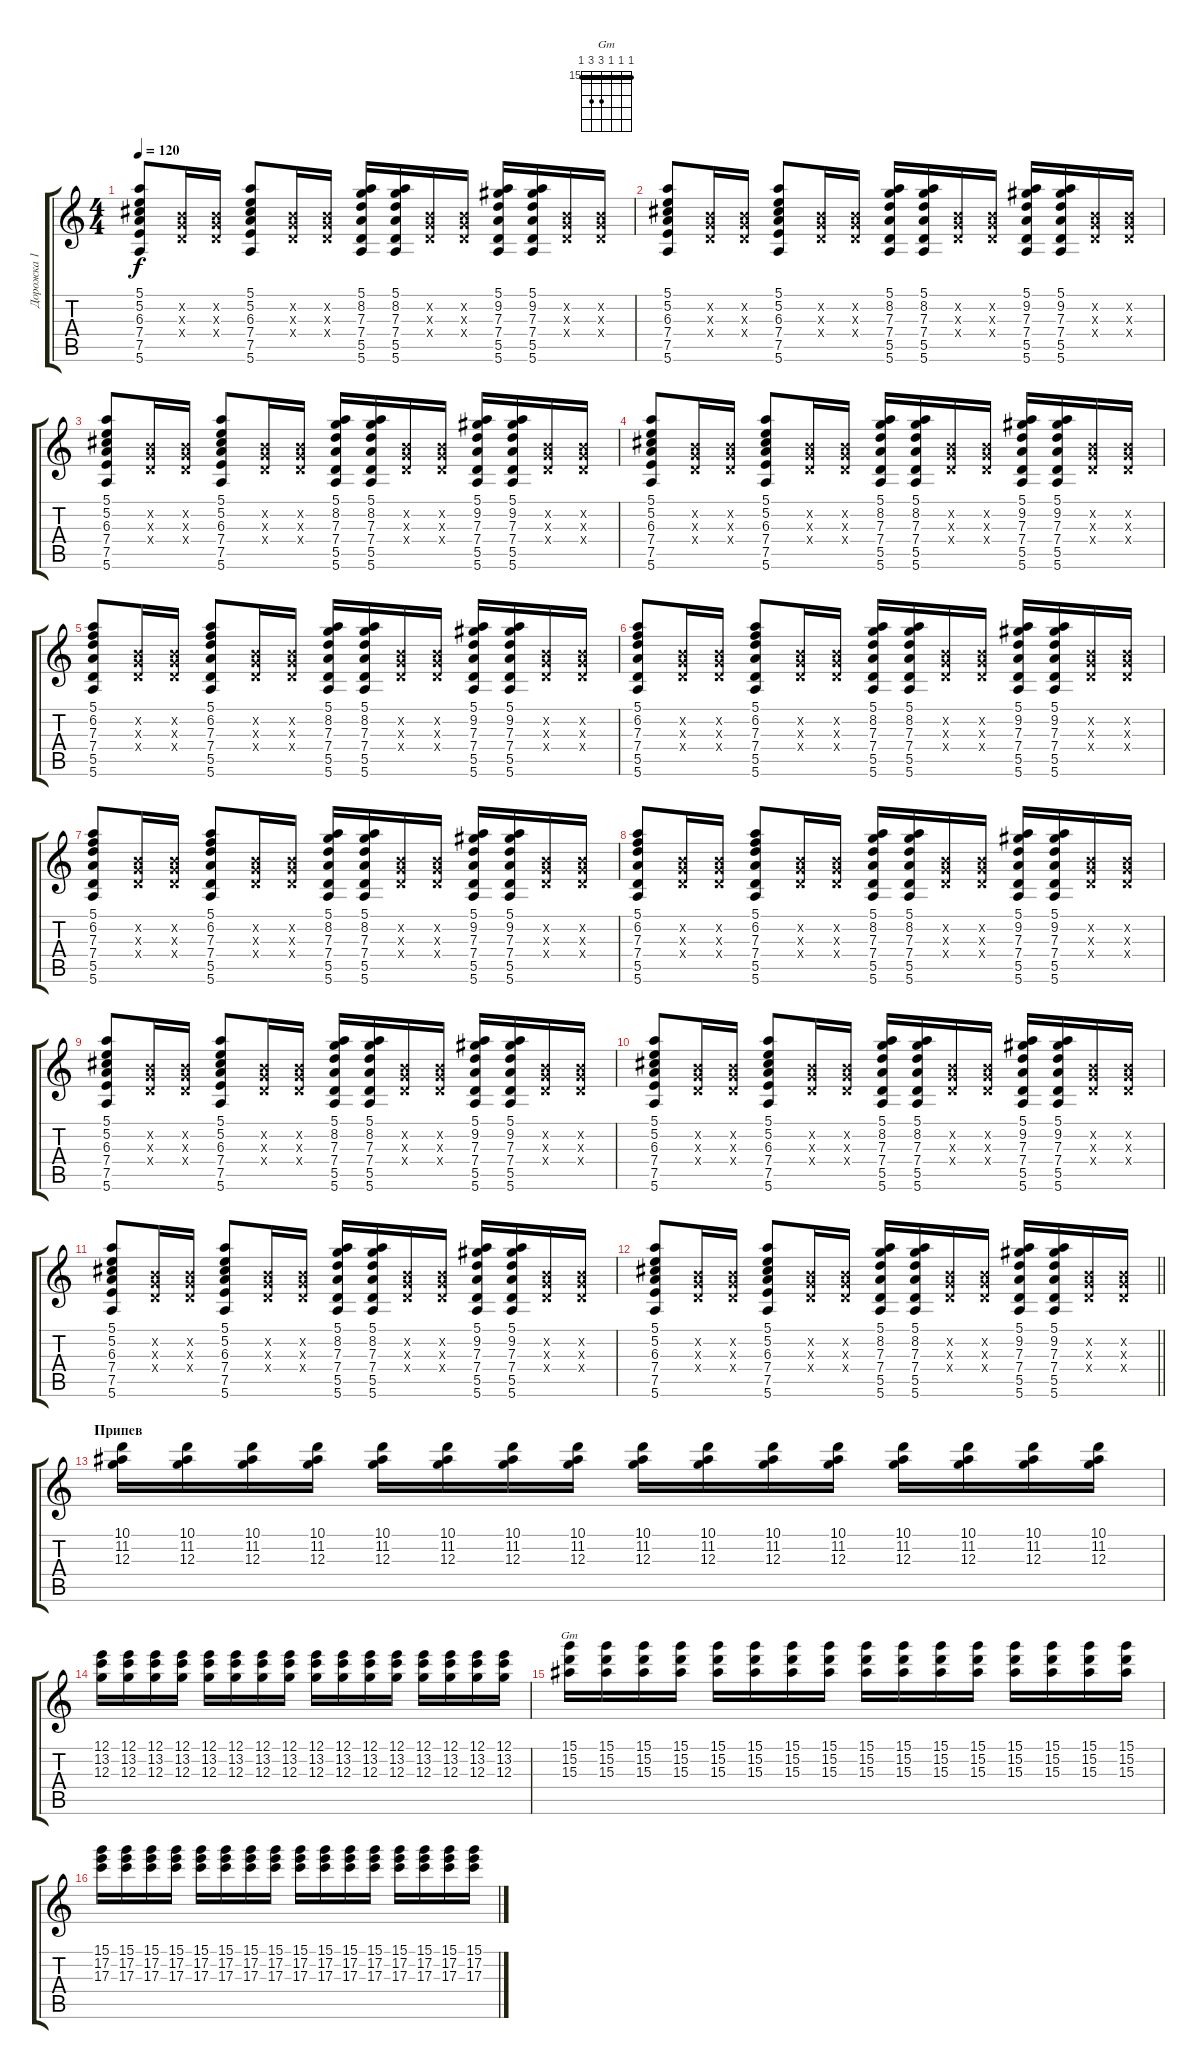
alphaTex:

\track ("Дорожка 1" "Дорожка 1") {instrument electricguitarclean}
\staff {score tabs}
\tuning (E4 B3 G3 D3 A2 E2) {hide}
\chord ("Gm" 15 15 15 17 17 15) {firstfret 15 barre 15}
\ts (4 4)
\tempo 120
\clef g2
\ks c
(5.1 5.2 6.3 7.4 7.5 5.6).8{dy f} (0.2{x} 0.3{x} 0.4{x}).16 (0.2{x} 0.3{x} 0.4{x}).16 (5.1 5.2 6.3 7.4 7.5 5.6).8 (0.2{x} 0.3{x} 0.4{x}).16 (0.2{x} 0.3{x} 0.4{x}).16 (5.1 8.2 7.3 7.4 5.5 5.6).16 (5.1 8.2 7.3 7.4 5.5 5.6).16 (0.2{x} 0.3{x} 0.4{x}).16 (0.2{x} 0.3{x} 0.4{x}).16 (5.1 9.2 7.3 7.4 5.5 5.6).16 (5.1 9.2 7.3 7.4 5.5 5.6).16 (0.2{x} 0.3{x} 0.4{x}).16 (0.2{x} 0.3{x} 0.4{x}).16 |
(5.1 5.2 6.3 7.4 7.5 5.6).8 (0.2{x} 0.3{x} 0.4{x}).16 (0.2{x} 0.3{x} 0.4{x}).16 (5.1 5.2 6.3 7.4 7.5 5.6).8 (0.2{x} 0.3{x} 0.4{x}).16 (0.2{x} 0.3{x} 0.4{x}).16 (5.1 8.2 7.3 7.4 5.5 5.6).16 (5.1 8.2 7.3 7.4 5.5 5.6).16 (0.2{x} 0.3{x} 0.4{x}).16 (0.2{x} 0.3{x} 0.4{x}).16 (5.1 9.2 7.3 7.4 5.5 5.6).16 (5.1 9.2 7.3 7.4 5.5 5.6).16 (0.2{x} 0.3{x} 0.4{x}).16 (0.2{x} 0.3{x} 0.4{x}).16 |
(5.1 5.2 6.3 7.4 7.5 5.6).8 (0.2{x} 0.3{x} 0.4{x}).16 (0.2{x} 0.3{x} 0.4{x}).16 (5.1 5.2 6.3 7.4 7.5 5.6).8 (0.2{x} 0.3{x} 0.4{x}).16 (0.2{x} 0.3{x} 0.4{x}).16 (5.1 8.2 7.3 7.4 5.5 5.6).16 (5.1 8.2 7.3 7.4 5.5 5.6).16 (0.2{x} 0.3{x} 0.4{x}).16 (0.2{x} 0.3{x} 0.4{x}).16 (5.1 9.2 7.3 7.4 5.5 5.6).16 (5.1 9.2 7.3 7.4 5.5 5.6).16 (0.2{x} 0.3{x} 0.4{x}).16 (0.2{x} 0.3{x} 0.4{x}).16 |
(5.1 5.2 6.3 7.4 7.5 5.6).8 (0.2{x} 0.3{x} 0.4{x}).16 (0.2{x} 0.3{x} 0.4{x}).16 (5.1 5.2 6.3 7.4 7.5 5.6).8 (0.2{x} 0.3{x} 0.4{x}).16 (0.2{x} 0.3{x} 0.4{x}).16 (5.1 8.2 7.3 7.4 5.5 5.6).16 (5.1 8.2 7.3 7.4 5.5 5.6).16 (0.2{x} 0.3{x} 0.4{x}).16 (0.2{x} 0.3{x} 0.4{x}).16 (5.1 9.2 7.3 7.4 5.5 5.6).16 (5.1 9.2 7.3 7.4 5.5 5.6).16 (0.2{x} 0.3{x} 0.4{x}).16 (0.2{x} 0.3{x} 0.4{x}).16 |
(5.1 6.2 7.3 7.4 5.5 5.6).8 (0.2{x} 0.3{x} 0.4{x}).16 (0.2{x} 0.3{x} 0.4{x}).16 (5.1 6.2 7.3 7.4 5.5 5.6).8 (0.2{x} 0.3{x} 0.4{x}).16 (0.2{x} 0.3{x} 0.4{x}).16 (5.1 8.2 7.3 7.4 5.5 5.6).16 (5.1 8.2 7.3 7.4 5.5 5.6).16 (0.2{x} 0.3{x} 0.4{x}).16 (0.2{x} 0.3{x} 0.4{x}).16 (5.1 9.2 7.3 7.4 5.5 5.6).16 (5.1 9.2 7.3 7.4 5.5 5.6).16 (0.2{x} 0.3{x} 0.4{x}).16 (0.2{x} 0.3{x} 0.4{x}).16 |
(5.1 6.2 7.3 7.4 5.5 5.6).8 (0.2{x} 0.3{x} 0.4{x}).16 (0.2{x} 0.3{x} 0.4{x}).16 (5.1 6.2 7.3 7.4 5.5 5.6).8 (0.2{x} 0.3{x} 0.4{x}).16 (0.2{x} 0.3{x} 0.4{x}).16 (5.1 8.2 7.3 7.4 5.5 5.6).16 (5.1 8.2 7.3 7.4 5.5 5.6).16 (0.2{x} 0.3{x} 0.4{x}).16 (0.2{x} 0.3{x} 0.4{x}).16 (5.1 9.2 7.3 7.4 5.5 5.6).16 (5.1 9.2 7.3 7.4 5.5 5.6).16 (0.2{x} 0.3{x} 0.4{x}).16 (0.2{x} 0.3{x} 0.4{x}).16 |
(5.1 6.2 7.3 7.4 5.5 5.6).8 (0.2{x} 0.3{x} 0.4{x}).16 (0.2{x} 0.3{x} 0.4{x}).16 (5.1 6.2 7.3 7.4 5.5 5.6).8 (0.2{x} 0.3{x} 0.4{x}).16 (0.2{x} 0.3{x} 0.4{x}).16 (5.1 8.2 7.3 7.4 5.5 5.6).16 (5.1 8.2 7.3 7.4 5.5 5.6).16 (0.2{x} 0.3{x} 0.4{x}).16 (0.2{x} 0.3{x} 0.4{x}).16 (5.1 9.2 7.3 7.4 5.5 5.6).16 (5.1 9.2 7.3 7.4 5.5 5.6).16 (0.2{x} 0.3{x} 0.4{x}).16 (0.2{x} 0.3{x} 0.4{x}).16 |
(5.1 6.2 7.3 7.4 5.5 5.6).8 (0.2{x} 0.3{x} 0.4{x}).16 (0.2{x} 0.3{x} 0.4{x}).16 (5.1 6.2 7.3 7.4 5.5 5.6).8 (0.2{x} 0.3{x} 0.4{x}).16 (0.2{x} 0.3{x} 0.4{x}).16 (5.1 8.2 7.3 7.4 5.5 5.6).16 (5.1 8.2 7.3 7.4 5.5 5.6).16 (0.2{x} 0.3{x} 0.4{x}).16 (0.2{x} 0.3{x} 0.4{x}).16 (5.1 9.2 7.3 7.4 5.5 5.6).16 (5.1 9.2 7.3 7.4 5.5 5.6).16 (0.2{x} 0.3{x} 0.4{x}).16 (0.2{x} 0.3{x} 0.4{x}).16 |
(5.1 5.2 6.3 7.4 7.5 5.6).8 (0.2{x} 0.3{x} 0.4{x}).16 (0.2{x} 0.3{x} 0.4{x}).16 (5.1 5.2 6.3 7.4 7.5 5.6).8 (0.2{x} 0.3{x} 0.4{x}).16 (0.2{x} 0.3{x} 0.4{x}).16 (5.1 8.2 7.3 7.4 5.5 5.6).16 (5.1 8.2 7.3 7.4 5.5 5.6).16 (0.2{x} 0.3{x} 0.4{x}).16 (0.2{x} 0.3{x} 0.4{x}).16 (5.1 9.2 7.3 7.4 5.5 5.6).16 (5.1 9.2 7.3 7.4 5.5 5.6).16 (0.2{x} 0.3{x} 0.4{x}).16 (0.2{x} 0.3{x} 0.4{x}).16 |
(5.1 5.2 6.3 7.4 7.5 5.6).8 (0.2{x} 0.3{x} 0.4{x}).16 (0.2{x} 0.3{x} 0.4{x}).16 (5.1 5.2 6.3 7.4 7.5 5.6).8 (0.2{x} 0.3{x} 0.4{x}).16 (0.2{x} 0.3{x} 0.4{x}).16 (5.1 8.2 7.3 7.4 5.5 5.6).16 (5.1 8.2 7.3 7.4 5.5 5.6).16 (0.2{x} 0.3{x} 0.4{x}).16 (0.2{x} 0.3{x} 0.4{x}).16 (5.1 9.2 7.3 7.4 5.5 5.6).16 (5.1 9.2 7.3 7.4 5.5 5.6).16 (0.2{x} 0.3{x} 0.4{x}).16 (0.2{x} 0.3{x} 0.4{x}).16 |
(5.1 5.2 6.3 7.4 7.5 5.6).8 (0.2{x} 0.3{x} 0.4{x}).16 (0.2{x} 0.3{x} 0.4{x}).16 (5.1 5.2 6.3 7.4 7.5 5.6).8 (0.2{x} 0.3{x} 0.4{x}).16 (0.2{x} 0.3{x} 0.4{x}).16 (5.1 8.2 7.3 7.4 5.5 5.6).16 (5.1 8.2 7.3 7.4 5.5 5.6).16 (0.2{x} 0.3{x} 0.4{x}).16 (0.2{x} 0.3{x} 0.4{x}).16 (5.1 9.2 7.3 7.4 5.5 5.6).16 (5.1 9.2 7.3 7.4 5.5 5.6).16 (0.2{x} 0.3{x} 0.4{x}).16 (0.2{x} 0.3{x} 0.4{x}).16 |
\barLineRight lightlight
(5.1 5.2 6.3 7.4 7.5 5.6).8 (0.2{x} 0.3{x} 0.4{x}).16 (0.2{x} 0.3{x} 0.4{x}).16 (5.1 5.2 6.3 7.4 7.5 5.6).8 (0.2{x} 0.3{x} 0.4{x}).16 (0.2{x} 0.3{x} 0.4{x}).16 (5.1 8.2 7.3 7.4 5.5 5.6).16 (5.1 8.2 7.3 7.4 5.5 5.6).16 (0.2{x} 0.3{x} 0.4{x}).16 (0.2{x} 0.3{x} 0.4{x}).16 (5.1 9.2 7.3 7.4 5.5 5.6).16 (5.1 9.2 7.3 7.4 5.5 5.6).16 (0.2{x} 0.3{x} 0.4{x}).16 (0.2{x} 0.3{x} 0.4{x}).16 |
\section ("" "Припев")
(10.1 11.2 12.3).16{volume 6} (10.1 11.2 12.3).16 (10.1 11.2 12.3).16 (10.1 11.2 12.3).16 (10.1 11.2 12.3).16 (10.1 11.2 12.3).16 (10.1 11.2 12.3).16 (10.1 11.2 12.3).16 (10.1 11.2 12.3).16 (10.1 11.2 12.3).16 (10.1 11.2 12.3).16 (10.1 11.2 12.3).16 (10.1 11.2 12.3).16 (10.1 11.2 12.3).16 (10.1 11.2 12.3).16 (10.1 11.2 12.3).16 |
(12.1 13.2 12.3).16 (12.1 13.2 12.3).16 (12.1 13.2 12.3).16 (12.1 13.2 12.3).16 (12.1 13.2 12.3).16 (12.1 13.2 12.3).16 (12.1 13.2 12.3).16 (12.1 13.2 12.3).16 (12.1 13.2 12.3).16 (12.1 13.2 12.3).16 (12.1 13.2 12.3).16 (12.1 13.2 12.3).16 (12.1 13.2 12.3).16 (12.1 13.2 12.3).16 (12.1 13.2 12.3).16 (12.1 13.2 12.3).16 |
(15.1 15.2 15.3).16{ch "Gm"} (15.1 15.2 15.3).16 (15.1 15.2 15.3).16 (15.1 15.2 15.3).16 (15.1 15.2 15.3).16 (15.1 15.2 15.3).16 (15.1 15.2 15.3).16 (15.1 15.2 15.3).16 (15.1 15.2 15.3).16 (15.1 15.2 15.3).16 (15.1 15.2 15.3).16 (15.1 15.2 15.3).16 (15.1 15.2 15.3).16 (15.1 15.2 15.3).16 (15.1 15.2 15.3).16 (15.1 15.2 15.3).16 |
(15.1 17.2 17.3).16 (15.1 17.2 17.3).16 (15.1 17.2 17.3).16 (15.1 17.2 17.3).16 (15.1 17.2 17.3).16 (15.1 17.2 17.3).16 (15.1 17.2 17.3).16 (15.1 17.2 17.3).16 (15.1 17.2 17.3).16 (15.1 17.2 17.3).16 (15.1 17.2 17.3).16 (15.1 17.2 17.3).16 (15.1 17.2 17.3).16 (15.1 17.2 17.3).16 (15.1 17.2 17.3).16 (15.1 17.2 17.3).16
